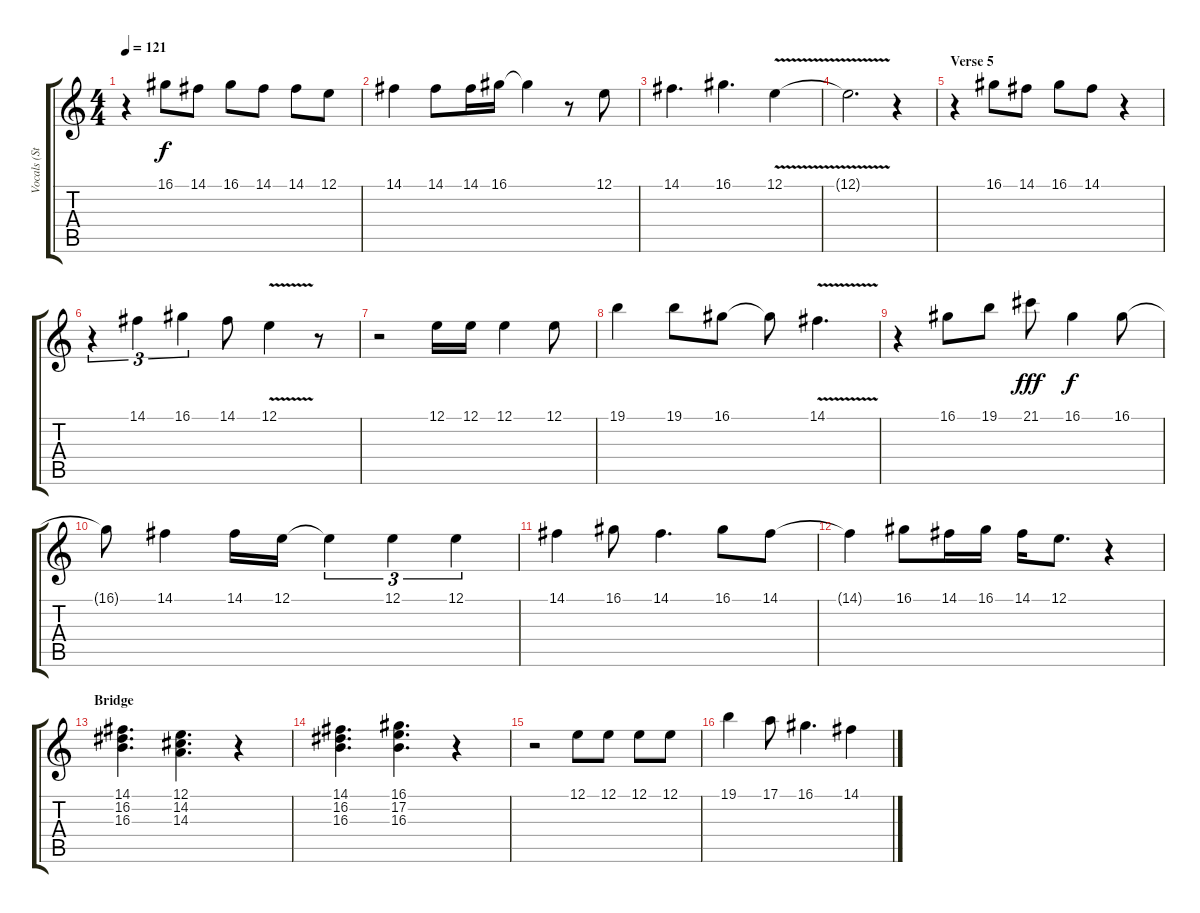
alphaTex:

\track ("Vocals (Steve Perry)" "Vocals (St") {instrument piccolo}
\staff {score tabs}
\tuning (E4 B3 G3 D3 A2 E2) {hide}
\ts (4 4)
\tempo 121
\clef g2
\ks c
r.4{dy f} 16.1.8 14.1.8 16.1.8 14.1.8 14.1.8 12.1.8 |
14.1.4 14.1.8 14.1.16 16.1.16 16.1{t}.4 r.8 12.1.8 |
14.1.4{d} 16.1.4{d} 12.1{v}.4 |
12.1{v t}.2{d} r.4 |
\section ("" "Verse 5")
r.4 16.1.8 14.1.8 16.1.8 14.1.8 r.4 |
r.4{tu (3 2)} 14.1.4{tu (3 2)} 16.1.4{tu (3 2)} 14.1.8 12.1{v}.4 r.8 |
r.2 12.1.16 12.1.16 12.1.4 12.1.8 |
19.1.4 19.1.8 16.1.8 16.1{t}.8 14.1{v}.4{d} |
r.4 16.1.8 19.1.8 21.1.8{dy fff} 16.1.4{dy f} 16.1.8 |
16.1{t}.8 14.1.4 14.1.16 12.1.16 12.1{t}.4{tu (3 2)} 12.1.4{tu (3 2)} 12.1.4{tu (3 2)} |
14.1.4 16.1.8 14.1.4{d} 16.1.8 14.1.8 |
14.1{t}.4 16.1.8 14.1.16 16.1.16 14.1.16 12.1.8{d} r.4 |
\section ("" "Bridge")
(14.1 16.2 16.3).4{d} (12.1 14.2 14.3).4{d} r.4 |
(14.1 16.2 16.3).4{d} (16.1 17.2 16.3).4{d} r.4 |
r.2 12.1.8 12.1.8 12.1.8 12.1.8 |
19.1.4 17.1.8 16.1.4{d} 14.1.4
